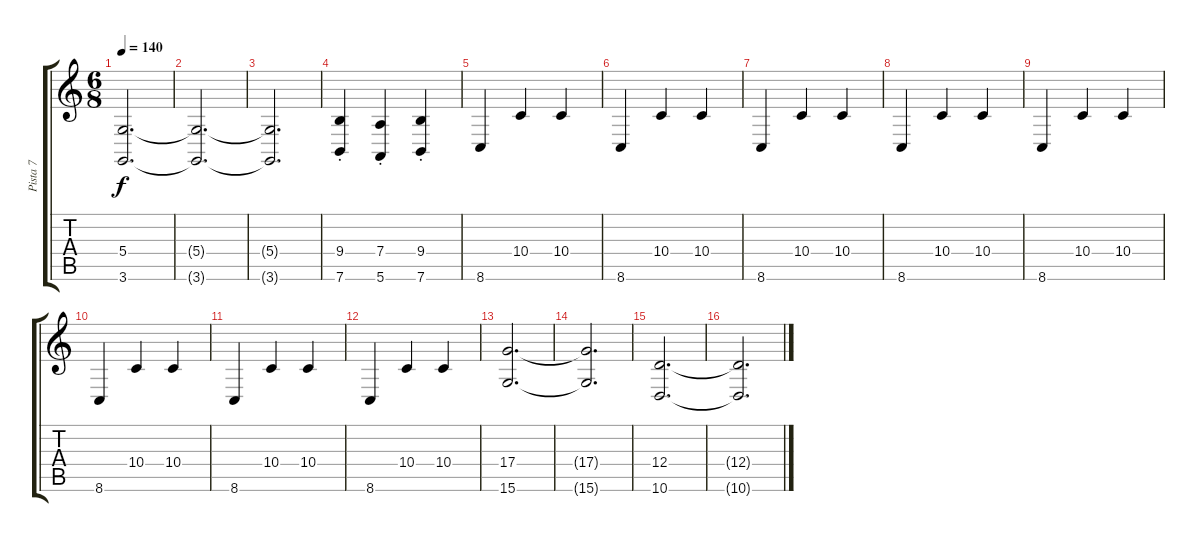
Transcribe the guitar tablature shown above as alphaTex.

\track ("Pista 7" "Pista 7") {instrument tremolostrings}
\staff {score tabs}
\tuning (E4 B3 G3 D3 A2 E2) {hide}
\ts (6 8)
\tempo 140
\clef g2
\ks c
(5.4 3.6).2{d dy f} |
(5.4{t} 3.6{t}).2{d} |
(5.4{t} 3.6{t}).2{d} |
(9.4{st} 7.6{st}).4 (7.4{st} 5.6{st}).4 (9.4{st} 7.6{st}).4 |
8.6.4 10.4.4 10.4.4 |
8.6.4 10.4.4 10.4.4 |
8.6.4 10.4.4 10.4.4 |
8.6.4 10.4.4 10.4.4 |
8.6.4 10.4.4 10.4.4 |
8.6.4 10.4.4 10.4.4 |
8.6.4 10.4.4 10.4.4 |
8.6.4 10.4.4 10.4.4 |
(17.4 15.6).2{d} |
(17.4{t} 15.6{t}).2{d} |
(12.4 10.6).2{d} |
(12.4{t} 10.6{t}).2{d}
